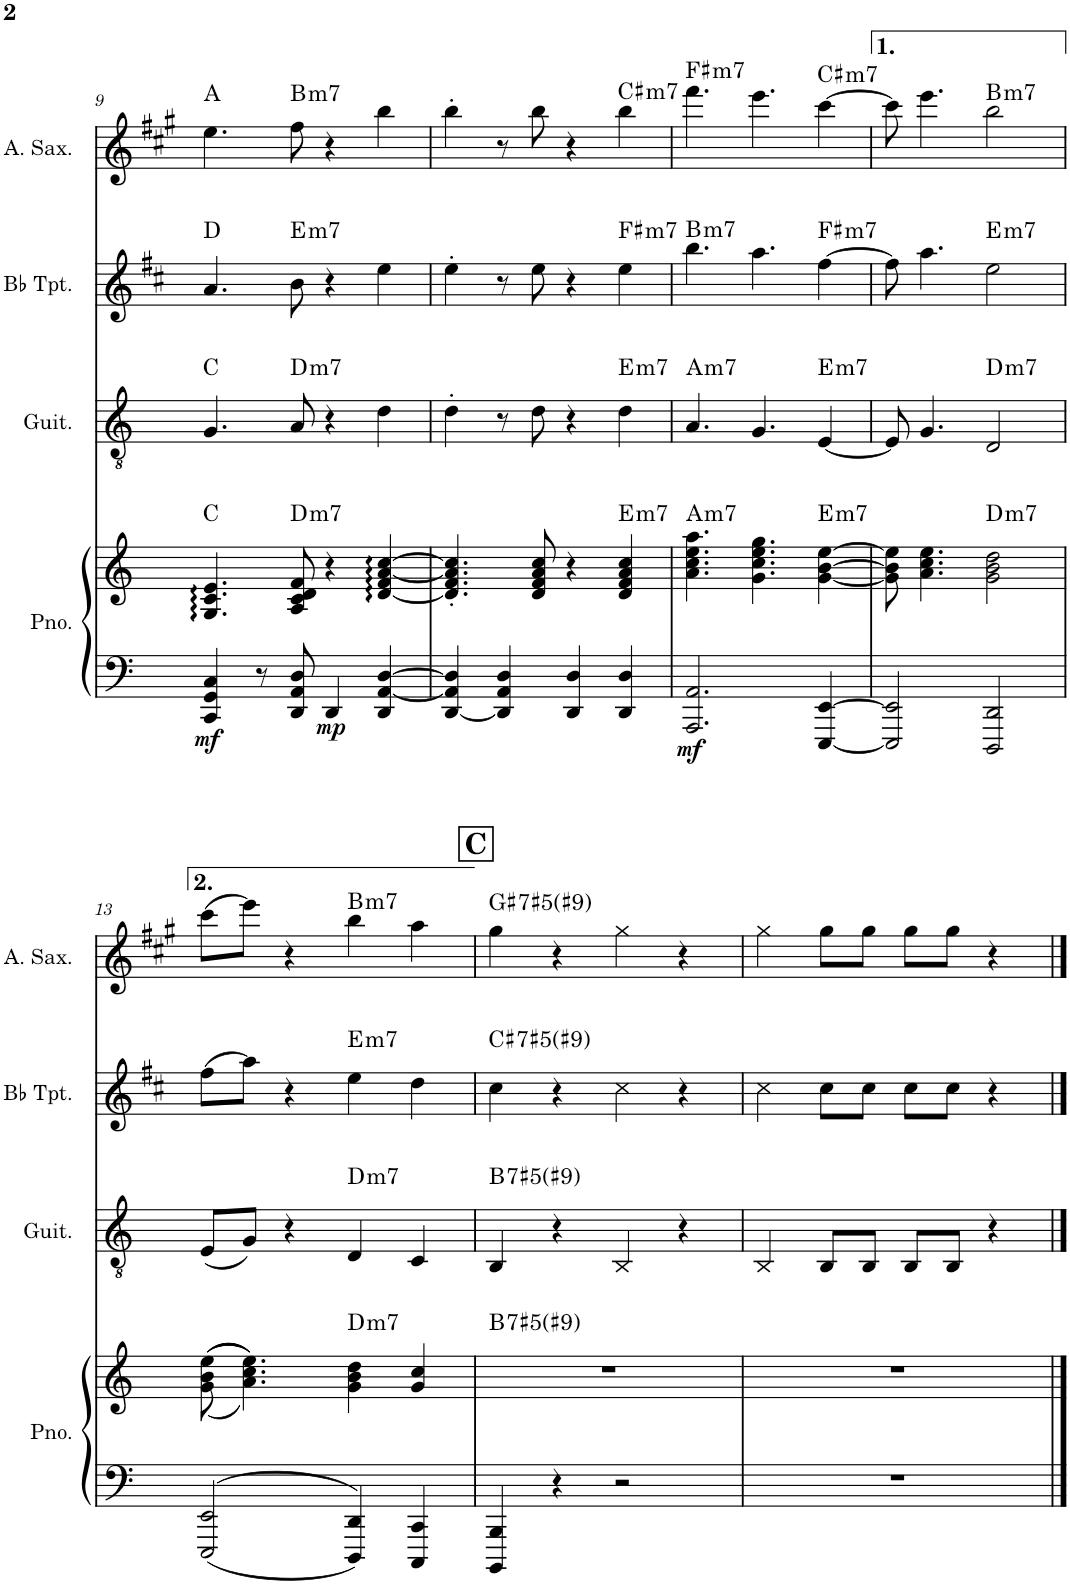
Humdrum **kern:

**kern	**kern	**dynam	**harte	**kern	**harte	**kern	**harte	**kern	**harte
*part4	*part4	*part4	*part4	*part3	*part3	*part2	*part2	*part1	*part1
*staff5	*staff4	*staff4/5	*	*staff3	*	*staff2	*	*staff1	*
*I"Piano	*	*	*	*I"Acoustic Guitar	*	*I"Bb Trumpet	*	*I"Alto Saxophone	*
*I'Pno.	*	*	*	*I'Guit.	*	*I'Bb Tpt.	*	*I'A. Sax.	*
!!LO:PB:g=z
*clefF4	*clefG2	*	*	*clefGv2	*	*clefG2	*	*clefG2	*
*	*	*	*	*	*	*Trd1c2	*	*Trd5c9	*
*k[]	*k[]	*	*	*k[]	*	*k[f#c#]	*	*k[f#c#g#]	*
*M4/4	*M4/4	*	*	*M4/4	*	*M4/4	*	*M4/4	*
=9	=9	=9	=9	=9	=9	=9	=9	=9	=9
!	!	!LO:DY:b=2	!	!	!	!	!	!	!
4CC/ 4GG/ 4C/	4.G/ 4.c/ 4.e/	mf	C:maj	4.G/	C:maj	4.a/	D:maj	4.ee\	A:maj
8r	.	.	.	.	.	.	.	.	.
!	!	!	!LO:H:kt=m7	!	!LO:H:kt=m7	!	!LO:H:kt=m7	!	!LO:H:kt=m7
8DD/ 8AA/ 8D/	8A/ 8c/ 8d/ 8f/	.	D:min7	8A/	D:min7	8b\	E:min7	8ff#\	B:min7
!	!	!LO:DY:b=2	!	!	!	!	!	!	!
4DD/	4r	mp	.	4r	.	4r	.	4r	.
4DD/ [4AA/ [4D/	[4d/ 4f/ [4a/ [4cc/	.	.	4d\	.	4ee\	.	4bb\	.
=10	=10	=10	=10	=10	=10	=10	=10	=10	=10
[4DD/ 4AA/] 4D/]	4.d/]' 4.f/' 4.a/]' 4.cc/]'	.	.	4d'\	.	4ee'\	.	4bb'\	.
4DD/] 4AA/ 4D/	.	.	.	8r	.	8r	.	8r	.
.	8d/ 8f/ 8a/ 8cc/	.	.	8d\	.	8ee\	.	8bb\	.
4DD/ 4D/	4r	.	.	4r	.	4r	.	4r	.
!	!	!	!LO:H:kt=m7	!	!LO:H:kt=m7	!	!LO:H:kt=m7	!	!LO:H:kt=m7
4DD/ 4D/	4d/ 4f/ 4a/ 4cc/	.	E:min7	4d\	E:min7	4ee\	F#:min7	4bb\	C#:min7
=11	=11	=11	=11	=11	=11	=11	=11	=11	=11
!	!	!LO:DY:b=2	!LO:H:kt=m7	!	!LO:H:kt=m7	!	!LO:H:kt=m7	!	!LO:H:kt=m7
2.AAA/ 2.AA/	4.a\ 4.cc\ 4.ee\ 4.aa\	mf	A:min7	4.A/	A:min7	4.bb\	B:min7	4.fff#\	F#:min7
.	4.g\ 4.cc\ 4.ee\ 4.gg\	.	.	4.G/	.	4.aa\	.	4.eee\	.
!	!	!	!LO:H:kt=m7	!	!LO:H:kt=m7	!	!LO:H:kt=m7	!	!LO:H:kt=m7
[4EEE/ [4EE/	[4g\ [4b\ [4ee\	.	E:min7	[4E/	E:min7	[4ff#\	F#:min7	[4ccc#\	C#:min7
=12	=12	=12	=12	=12	=12	=12	=12	=12	=12
2EEE/] 2EE/]	8g\] 8b\] 8ee\]	.	.	8E/]	.	8ff#\]	.	8ccc#\]	.
.	4.a\ 4.cc\ 4.ee\	.	.	4.G/	.	4.aa\	.	4.eee\	.
!	!	!	!LO:H:kt=m7	!	!LO:H:kt=m7	!	!LO:H:kt=m7	!	!LO:H:kt=m7
2DDD/ 2DD/	2g\ 2b\ 2dd\	.	D:min7	2D/	D:min7	2ee\	E:min7	2bb\	B:min7
!!LO:LB:g=z
=13	=13	=13	=13	=13	=13	=13	=13	=13	=13
2EEE/ 2EE/	(>(<(8g\ 8b\ 8ee\	.	.	(8E/L	.	(8ff#\L	.	(8ccc#\L	.
.	4.a\ 4.cc\ 4.ee\)))	.	.	8G/J)	.	8aa\J)	.	8eee\J)	.
.	.	.	.	4r	.	4r	.	4r	.
!	!	!	!LO:H:kt=m7	!	!LO:H:kt=m7	!	!LO:H:kt=m7	!	!LO:H:kt=m7
4DDD/ 4DD/	4g\ 4b\ 4dd\	.	D:min7	4D/	D:min7	4ee\	E:min7	4bb\	B:min7
4CCC/ 4CC/	4g/ 4cc/	.	.	4C/	.	4dd\	.	4aa\	.
!!LO:REH:place=s1:a:B:cj:fs=14:t=C
=14	=14	=14	=14	=14	=14	=14	=14	=14	=14
!	!	!	!LO:H:kt=7	!	!LO:H:kt=7	!	!LO:H:kt=7	!	!LO:H:kt=7
4BBBB/ 4BBB/	1r	.	B:(3,#5,b7,#9)	4BB/	B:(3,#5,b7,#9)	4cc#\	C#:(3,#5,b7,#9)	4gg#\	G#:(3,#5,b7,#9)
4r	.	.	.	4r	.	4r	.	4r	.
2r	.	.	.	4BB/	.	4cc#\	.	4gg#\	.
.	.	.	.	4r	.	4r	.	4r	.
=15	=15	=15	=15	=15	=15	=15	=15	=15	=15
1r	1r	.	.	4BB/	.	4cc#\	.	4gg#\	.
.	.	.	.	8BB/L	.	8cc#\L	.	8gg#\L	.
.	.	.	.	8BB/J	.	8cc#\J	.	8gg#\J	.
.	.	.	.	8BB/L	.	8cc#\L	.	8gg#\L	.
.	.	.	.	8BB/J	.	8cc#\J	.	8gg#\J	.
.	.	.	.	4r	.	4r	.	4r	.
==	==	==	==	==	==	==	==	==	==
*-	*-	*-	*-	*-	*-	*-	*-	*-	*-
